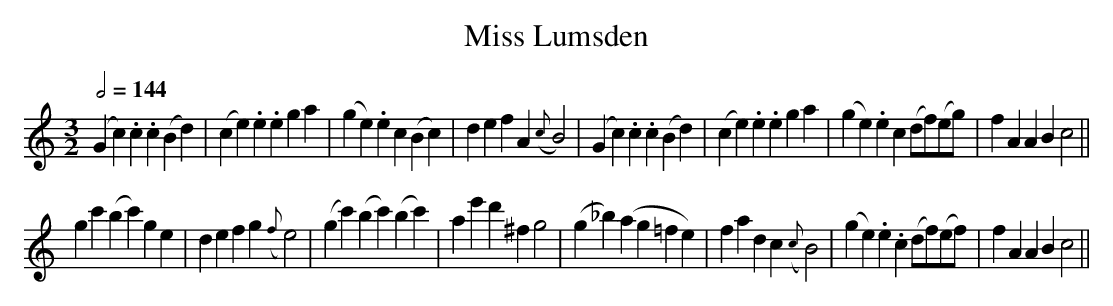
X:1
T:Miss Lumsden
M:3/2
L:1/4
Q:1/2=144
K:C
(Gc) .c.c (Bd)|(ce) .e.e ga |(ge) .ec    (Bc)        |de  fA ({c}B2)|\
(Gc) .c.c (Bd)|(ce) .e.e ga |(ge) .ec    (d/f/)(e/g/)|fA  AB     c2||
 gc' (bc') ge |de fg ({f}e2)|(gc') (bc') (bc')       |ae' d'^f   g2 |\
(g_b) (ag=fe) |fa dc ({c}B2)|(ge) .e.c   (d/f/)(e/f/)|fA  AB     c2||
